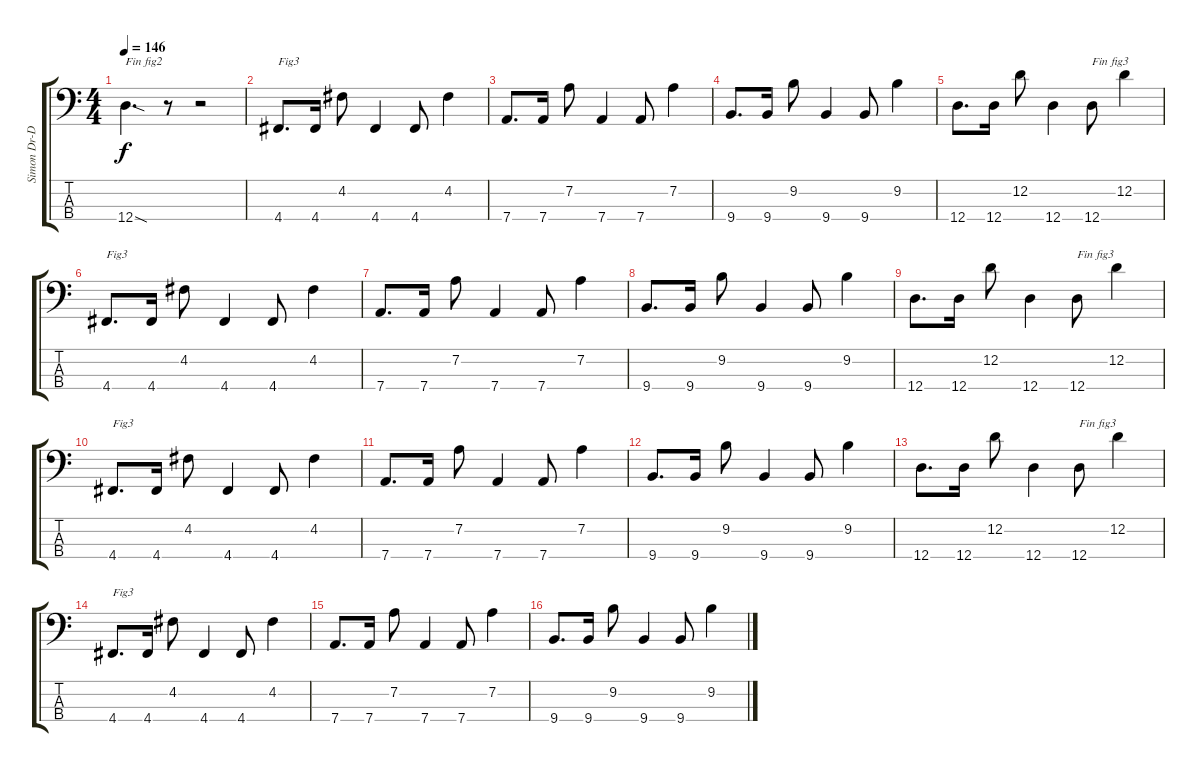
\track ("Simon Dr-D" "Simon Dr-D") {instrument electricbasspick}
\staff {score tabs}
\tuning (G2 D2 A1 D1) {hide}
\ts (4 4)
\tempo 146
\clef f4
\ks c
12.4{sod}.4{d txt "Fin fig2" dy f} r.8 r.2 |
4.4.8{d txt "Fig3"} 4.4.16 4.2.8 4.4.4 4.4.8 4.2.4 |
7.4.8{d} 7.4.16 7.2.8 7.4.4 7.4.8 7.2.4 |
9.4.8{d} 9.4.16 9.2.8 9.4.4 9.4.8 9.2.4 |
12.4.8{d} 12.4.16 12.2.8 12.4.4 12.4.8{txt "Fin fig3"} 12.2.4 |
4.4.8{d txt "Fig3"} 4.4.16 4.2.8 4.4.4 4.4.8 4.2.4 |
7.4.8{d} 7.4.16 7.2.8 7.4.4 7.4.8 7.2.4 |
9.4.8{d} 9.4.16 9.2.8 9.4.4 9.4.8 9.2.4 |
12.4.8{d} 12.4.16 12.2.8 12.4.4 12.4.8{txt "Fin fig3"} 12.2.4 |
4.4.8{d txt "Fig3"} 4.4.16 4.2.8 4.4.4 4.4.8 4.2.4 |
7.4.8{d} 7.4.16 7.2.8 7.4.4 7.4.8 7.2.4 |
9.4.8{d} 9.4.16 9.2.8 9.4.4 9.4.8 9.2.4 |
12.4.8{d} 12.4.16 12.2.8 12.4.4 12.4.8{txt "Fin fig3"} 12.2.4 |
4.4.8{d txt "Fig3"} 4.4.16 4.2.8 4.4.4 4.4.8 4.2.4 |
7.4.8{d} 7.4.16 7.2.8 7.4.4 7.4.8 7.2.4 |
9.4.8{d} 9.4.16 9.2.8 9.4.4 9.4.8 9.2.4
